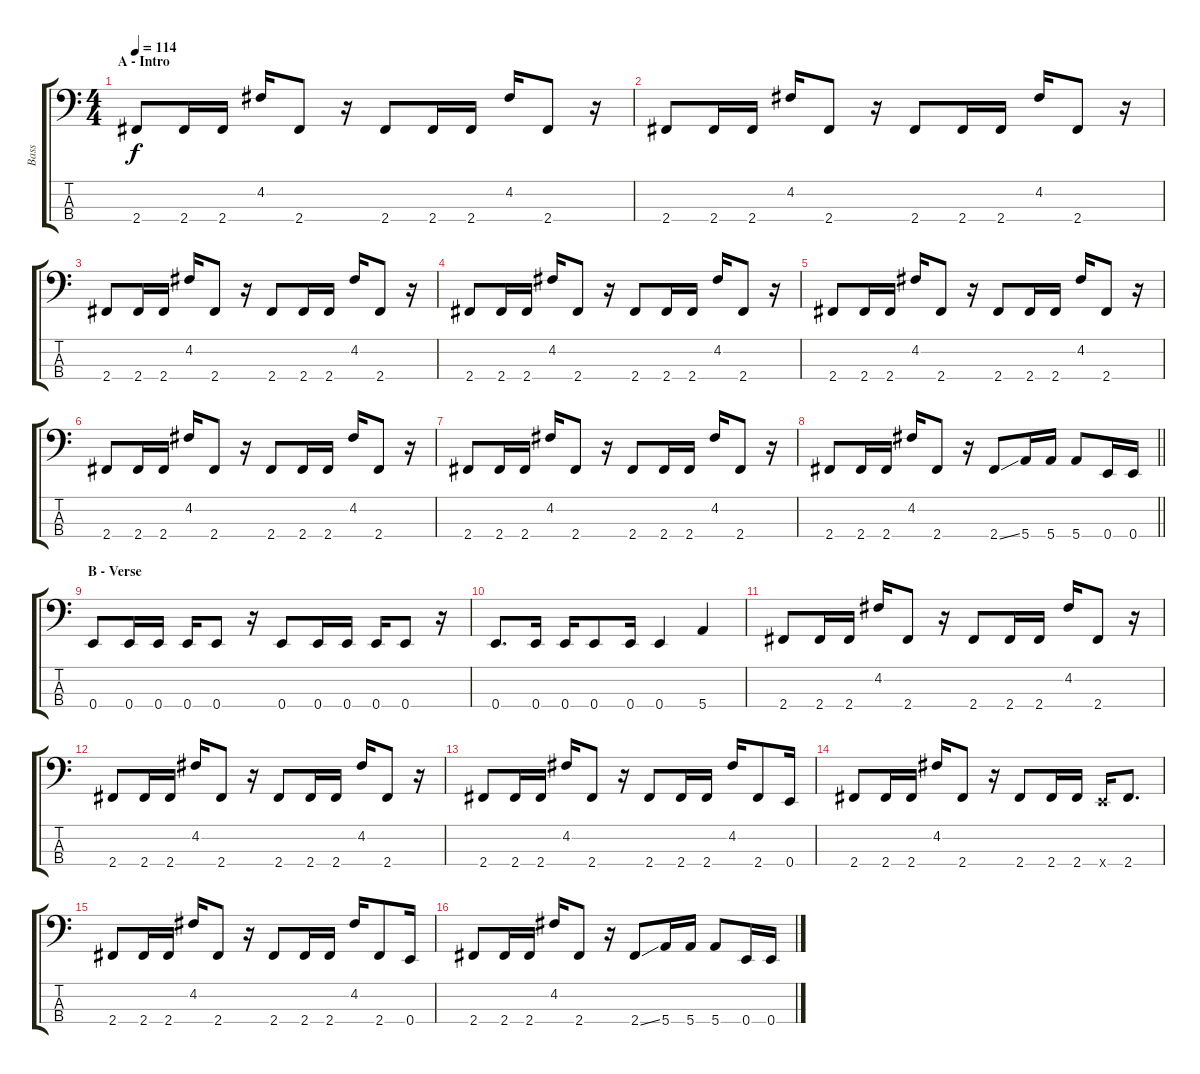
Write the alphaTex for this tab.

\track ("Bass" "Bass") {instrument electricbasspick}
\staff {score tabs}
\tuning (G2 D2 A1 E1) {hide}
\ts (4 4)
\section ("" "A - Intro")
\tempo 114
\clef f4
\ks c
2.4.8{dy f instrument electricbasspick} 2.4.16 2.4.16 4.2.16 2.4.8 r.16 2.4.8 2.4.16 2.4.16 4.2.16 2.4.8 r.16 |
2.4.8 2.4.16 2.4.16 4.2.16 2.4.8 r.16 2.4.8 2.4.16 2.4.16 4.2.16 2.4.8 r.16 |
2.4.8 2.4.16 2.4.16 4.2.16 2.4.8 r.16 2.4.8 2.4.16 2.4.16 4.2.16 2.4.8 r.16 |
2.4.8 2.4.16 2.4.16 4.2.16 2.4.8 r.16 2.4.8 2.4.16 2.4.16 4.2.16 2.4.8 r.16 |
2.4.8 2.4.16 2.4.16 4.2.16 2.4.8 r.16 2.4.8 2.4.16 2.4.16 4.2.16 2.4.8 r.16 |
2.4.8 2.4.16 2.4.16 4.2.16 2.4.8 r.16 2.4.8 2.4.16 2.4.16 4.2.16 2.4.8 r.16 |
2.4.8 2.4.16 2.4.16 4.2.16 2.4.8 r.16 2.4.8 2.4.16 2.4.16 4.2.16 2.4.8 r.16 |
\barLineRight lightlight
2.4.8 2.4.16 2.4.16 4.2.16 2.4.8 r.16 2.4{ss}.8 5.4.16 5.4.16 5.4.8 0.4.16 0.4.16 |
\section ("" "B - Verse")
0.4.8 0.4.16 0.4.16 0.4.16 0.4.8 r.16 0.4.8 0.4.16 0.4.16 0.4.16 0.4.8 r.16 |
0.4.8{d} 0.4.16 0.4.16 0.4.8 0.4.16 0.4.4 5.4.4 |
2.4.8 2.4.16 2.4.16 4.2.16 2.4.8 r.16 2.4.8 2.4.16 2.4.16 4.2.16 2.4.8 r.16 |
2.4.8 2.4.16 2.4.16 4.2.16 2.4.8 r.16 2.4.8 2.4.16 2.4.16 4.2.16 2.4.8 r.16 |
2.4.8 2.4.16 2.4.16 4.2.16 2.4.8 r.16 2.4.8 2.4.16 2.4.16 4.2.16 2.4.8 0.4.16 |
2.4.8 2.4.16 2.4.16 4.2.16 2.4.8 r.16 2.4.8 2.4.16 2.4.16 0.4{x}.16 2.4.8{d} |
2.4.8 2.4.16 2.4.16 4.2.16 2.4.8 r.16 2.4.8 2.4.16 2.4.16 4.2.16 2.4.8 0.4.16 |
2.4.8 2.4.16 2.4.16 4.2.16 2.4.8 r.16 2.4{ss}.8 5.4.16 5.4.16 5.4.8 0.4.16 0.4.16
